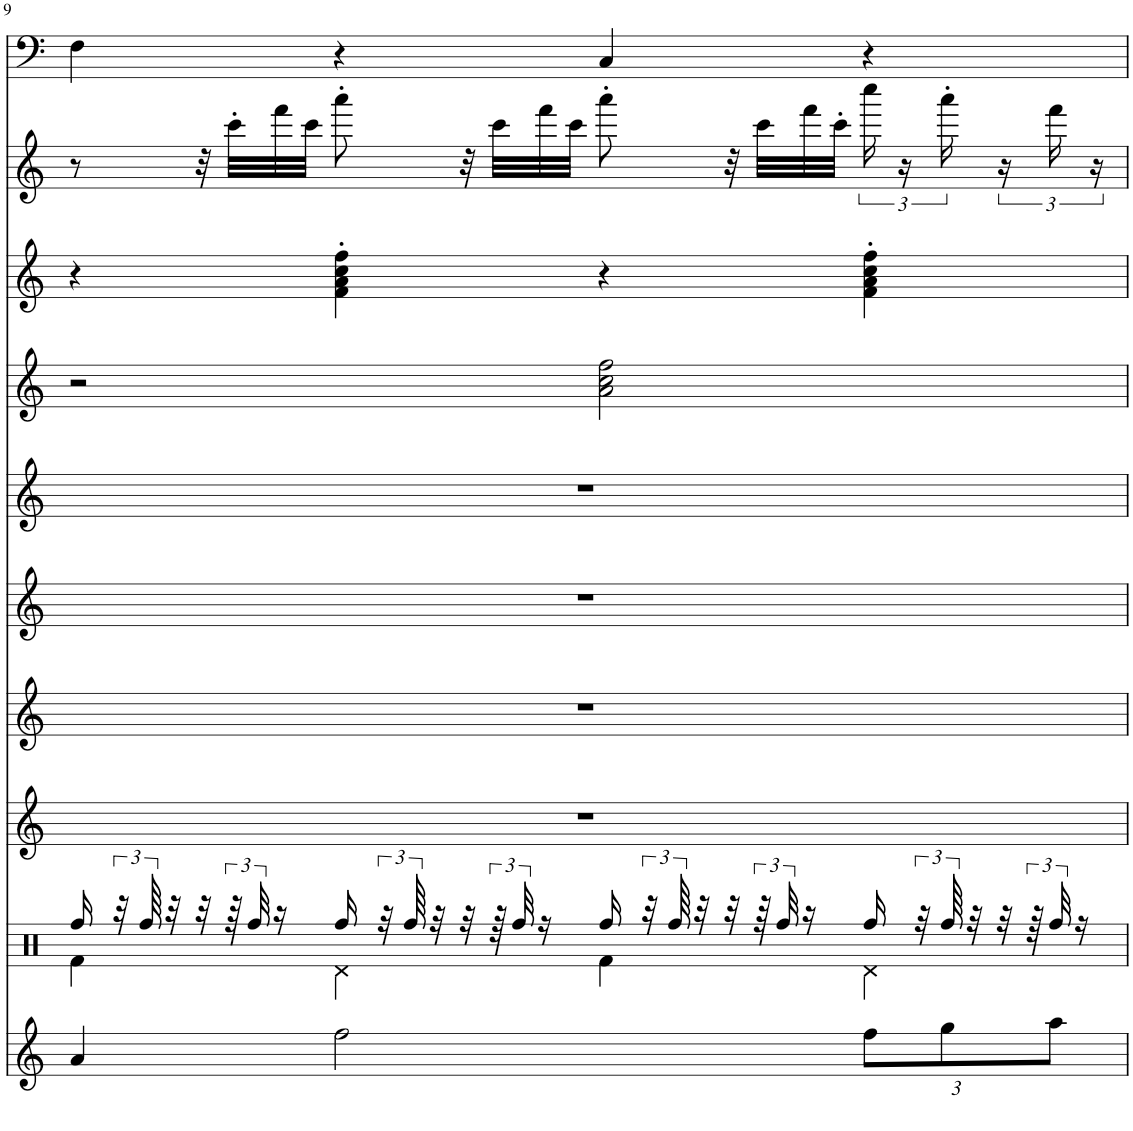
**kern	**kern	**kern	**kern	**kern	**kern	**kern	**kern	**kern	**kern
*part10	*part9	*part8	*part7	*part6	*part5	*part4	*part3	*part2	*part1
*staff10	*staff9	*staff8	*staff7	*staff6	*staff5	*staff4	*staff3	*staff2	*staff1
*I"Synth Voice	*I"Percussion	*I"Grand Piano	*I"Strings 1	*I"Muted Trumpet	*I"Trumpet	*I"Voice Oohs	*I"Banjo	*I"Grand Piano	*I"Acoustic Bass
*I'V	*	*I'Pno	*I'Str	*I'Tpt	*I'Tpt	*I'V	*I'Bjo	*I'Pno	*I'Ac b
!!LO:PB:g=z
*clefG2	*clefX	*clefG2	*clefG2	*clefG2	*clefG2	*clefG2	*clefG2	*clefG2	*clefF4
*	*	*	*	*Trd1c2	*Trd1c2	*	*Trd7c12	*	*
*k[]	*k[]	*k[]	*k[]	*k[]	*k[]	*k[]	*k[]	*k[]	*k[]
*M4/4	*M4/4	*M4/4	*M4/4	*M4/4	*M4/4	*M4/4	*M4/4	*M4/4	*M4/4
=9	=9	=9	=9	=9	=9	=9	=9	=9	=9
*	*^	*	*	*	*	*	*	*	*
4a/	16Rff/	4Rf\	1r	1r	1r	1r	2r	4r	8r	4F\
.	48r	.	.	.	.	.	.	.	.	.
.	96Rff/	.	.	.	.	.	.	.	.	.
.	32r	.	.	.	.	.	.	.	.	.
.	32r	.	.	.	.	.	.	.	32r	.
.	96r	.	.	.	.	.	.	.	32ccc'\LLL	.
.	48Rff/	.	.	.	.	.	.	.	.	.
.	16r	.	.	.	.	.	.	.	32fff\	.
.	.	.	.	.	.	.	.	.	32ccc\JJJ	.
2ff\	16Rff/	4Rd\	.	.	.	.	.	4f\' 4a\' 4cc\' 4ff\'	8aaa'\	4r
.	48r	.	.	.	.	.	.	.	.	.
.	96Rff/	.	.	.	.	.	.	.	.	.
.	32r	.	.	.	.	.	.	.	.	.
.	32r	.	.	.	.	.	.	.	32r	.
.	96r	.	.	.	.	.	.	.	32ccc\LLL	.
.	48Rff/	.	.	.	.	.	.	.	.	.
.	16r	.	.	.	.	.	.	.	32fff\	.
.	.	.	.	.	.	.	.	.	32ccc\JJJ	.
.	16Rff/	4Rf\	.	.	.	.	2a\ 2cc\ 2ff\	4r	8aaa'\	4C/
.	48r	.	.	.	.	.	.	.	.	.
.	96Rff/	.	.	.	.	.	.	.	.	.
.	32r	.	.	.	.	.	.	.	.	.
.	32r	.	.	.	.	.	.	.	32r	.
.	96r	.	.	.	.	.	.	.	32ccc\LLL	.
.	48Rff/	.	.	.	.	.	.	.	.	.
.	16r	.	.	.	.	.	.	.	32fff\	.
.	.	.	.	.	.	.	.	.	32ccc'\JJJ	.
*Xbrackettup	*	*	*	*	*	*	*	*	*	*
12ff\L	16Rff/	4Rd\	.	.	.	.	.	4f\' 4a\' 4cc\' 4ff\'	24cccc\	4r
.	.	.	.	.	.	.	.	.	24r	.
.	48r	.	.	.	.	.	.	.	.	.
12gg\	96Rff/	.	.	.	.	.	.	.	24aaa'\	.
.	32r	.	.	.	.	.	.	.	.	.
.	32r	.	.	.	.	.	.	.	24r	.
.	96r	.	.	.	.	.	.	.	.	.
12aa\J	48Rff/	.	.	.	.	.	.	.	24fff\	.
.	16r	.	.	.	.	.	.	.	.	.
.	.	.	.	.	.	.	.	.	24r	.
*	*v	*v	*	*	*	*	*	*	*	*
=	=	=	=	=	=	=	=	=	=
*-	*-	*-	*-	*-	*-	*-	*-	*-	*-
